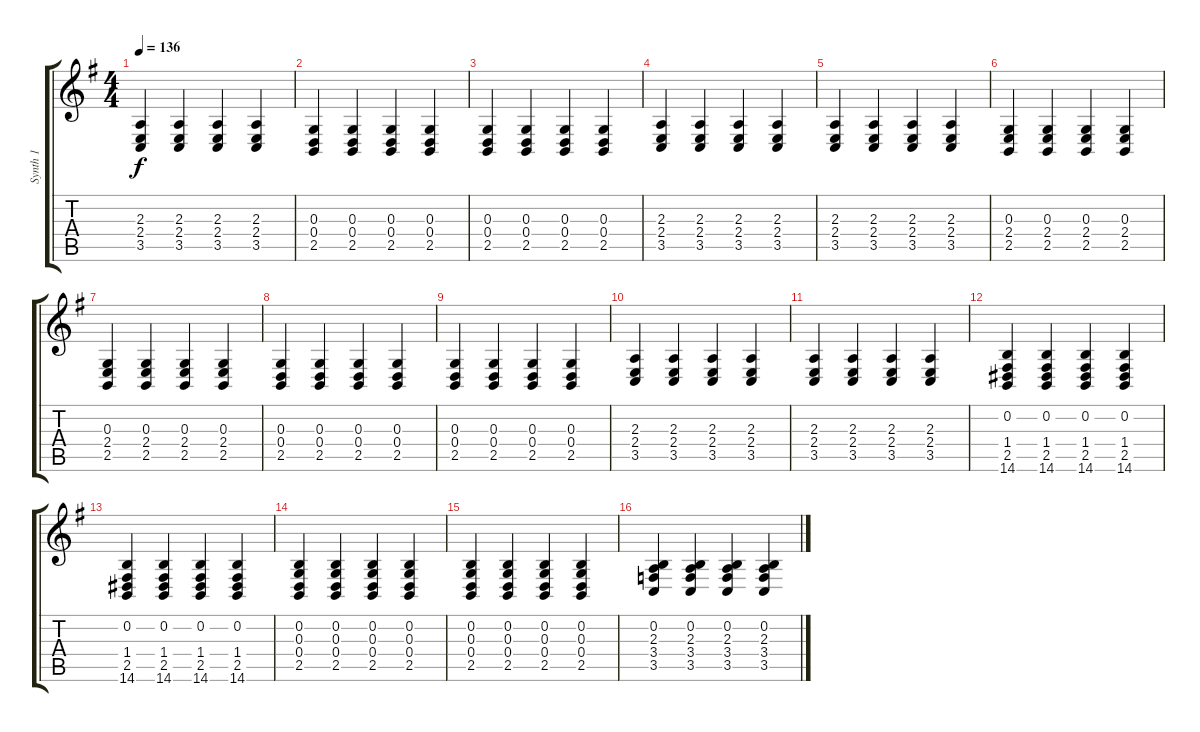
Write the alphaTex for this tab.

\track ("Synth 1" "Synth 1") {instrument acousticgrandpiano}
\staff {score tabs}
\tuning (E4 B3 G3 D3 A2 E2) {hide}
\ts (4 4)
\tempo 136
\clef g2
\ks g
(2.3 2.4 3.5).4{dy f} (2.3 2.4 3.5).4 (2.3 2.4 3.5).4 (2.3 2.4 3.5).4 |
(0.3 0.4 2.5).4 (0.3 0.4 2.5).4 (0.3 0.4 2.5).4 (0.3 0.4 2.5).4 |
(0.3 0.4 2.5).4 (0.3 0.4 2.5).4 (0.3 0.4 2.5).4 (0.3 0.4 2.5).4 |
(2.3 2.4 3.5).4 (2.3 2.4 3.5).4 (2.3 2.4 3.5).4 (2.3 2.4 3.5).4 |
(2.3 2.4 3.5).4 (2.3 2.4 3.5).4 (2.3 2.4 3.5).4 (2.3 2.4 3.5).4 |
(0.3 2.4 2.5).4 (0.3 2.4 2.5).4 (0.3 2.4 2.5).4 (0.3 2.4 2.5).4 |
(0.3 2.4 2.5).4 (0.3 2.4 2.5).4 (0.3 2.4 2.5).4 (0.3 2.4 2.5).4 |
(0.3 0.4 2.5).4 (0.3 0.4 2.5).4 (0.3 0.4 2.5).4 (0.3 0.4 2.5).4 |
(0.3 0.4 2.5).4 (0.3 0.4 2.5).4 (0.3 0.4 2.5).4 (0.3 0.4 2.5).4 |
(2.3 2.4 3.5).4 (2.3 2.4 3.5).4 (2.3 2.4 3.5).4 (2.3 2.4 3.5).4 |
(2.3 2.4 3.5).4 (2.3 2.4 3.5).4 (2.3 2.4 3.5).4 (2.3 2.4 3.5).4 |
(0.2 1.4 2.5 14.6).4 (0.2 1.4 2.5 14.6).4 (0.2 1.4 2.5 14.6).4 (0.2 1.4 2.5 14.6).4 |
(0.2 1.4 2.5 14.6).4 (0.2 1.4 2.5 14.6).4 (0.2 1.4 2.5 14.6).4 (0.2 1.4 2.5 14.6).4 |
(0.2 0.3 0.4 2.5).4 (0.2 0.3 0.4 2.5).4 (0.2 0.3 0.4 2.5).4 (0.2 0.3 0.4 2.5).4 |
(0.2 0.3 0.4 2.5).4 (0.2 0.3 0.4 2.5).4 (0.2 0.3 0.4 2.5).4 (0.2 0.3 0.4 2.5).4 |
(0.2 2.3 3.4 3.5).4 (0.2 2.3 3.4 3.5).4 (0.2 2.3 3.4 3.5).4 (0.2 2.3 3.4 3.5).4
